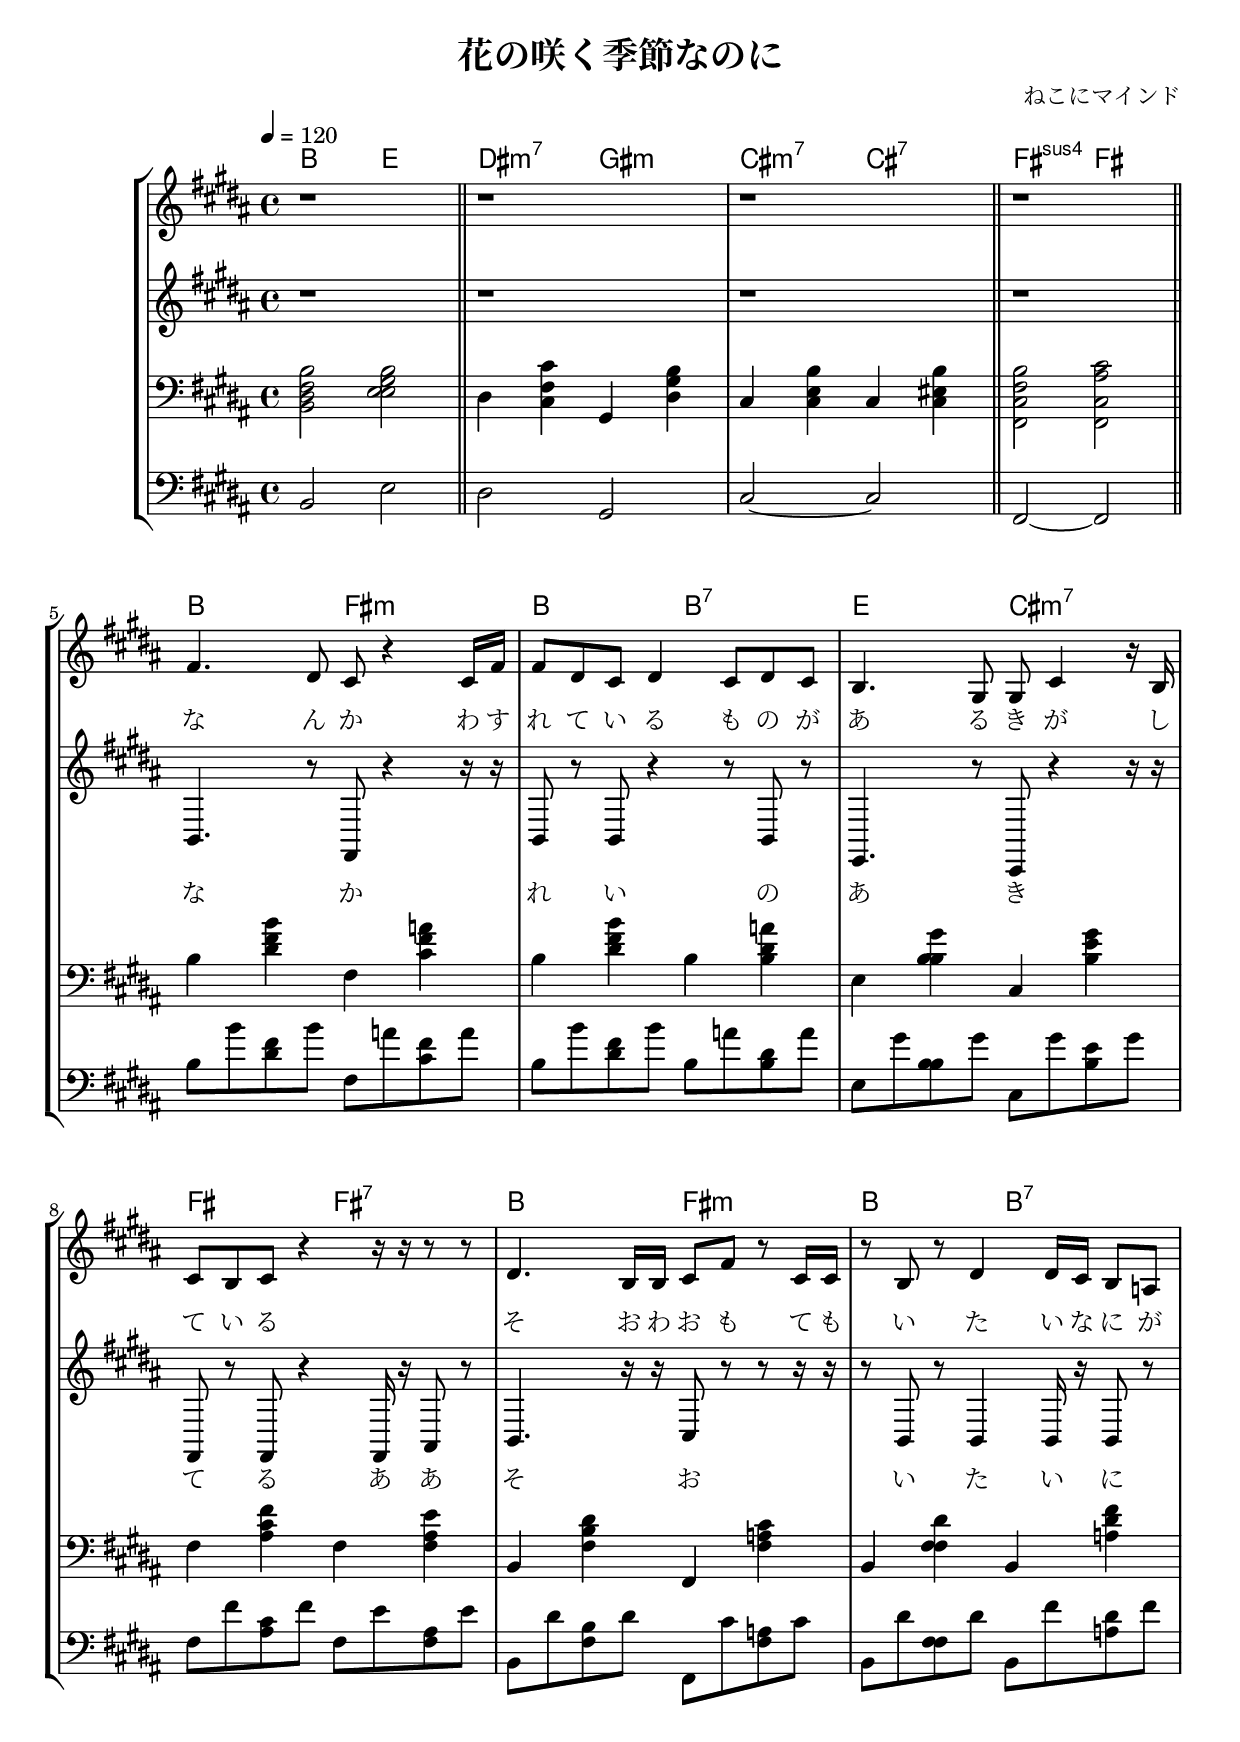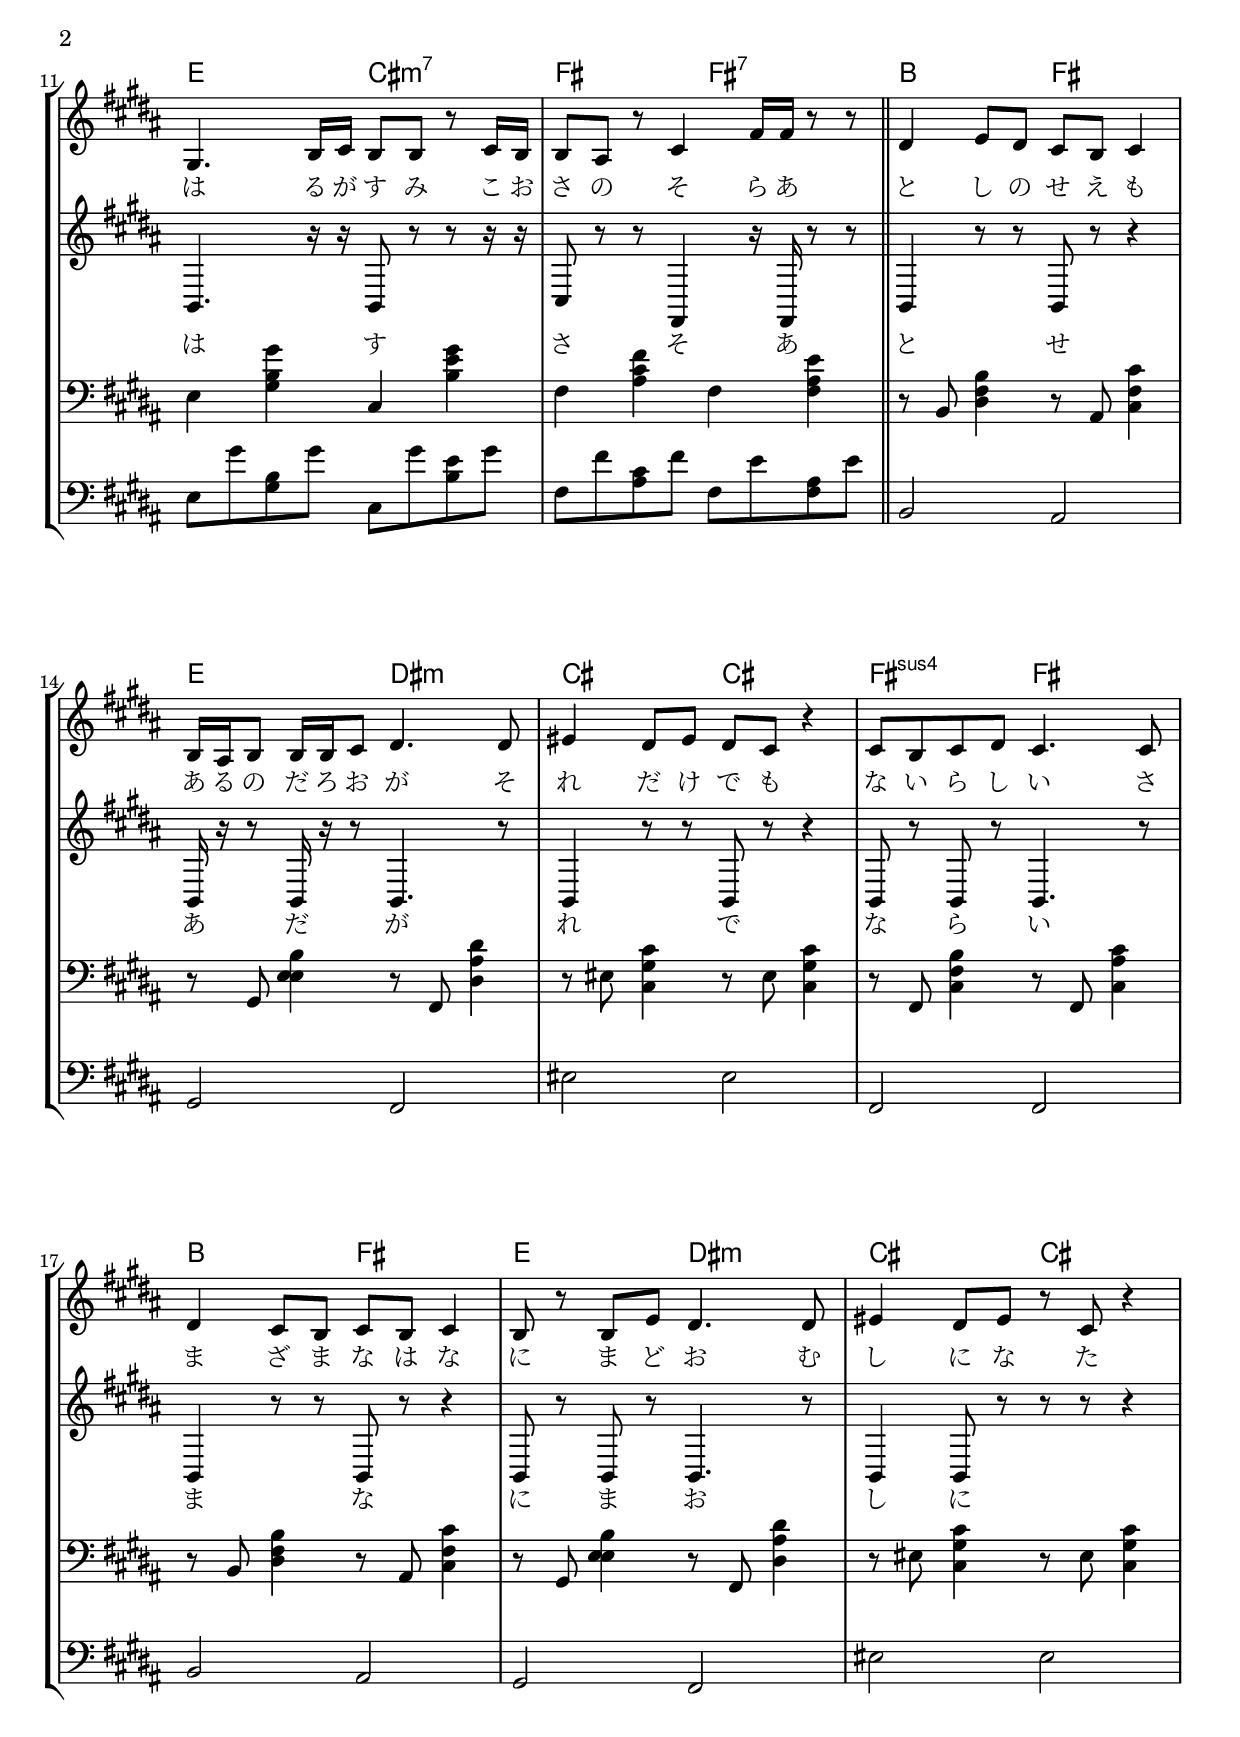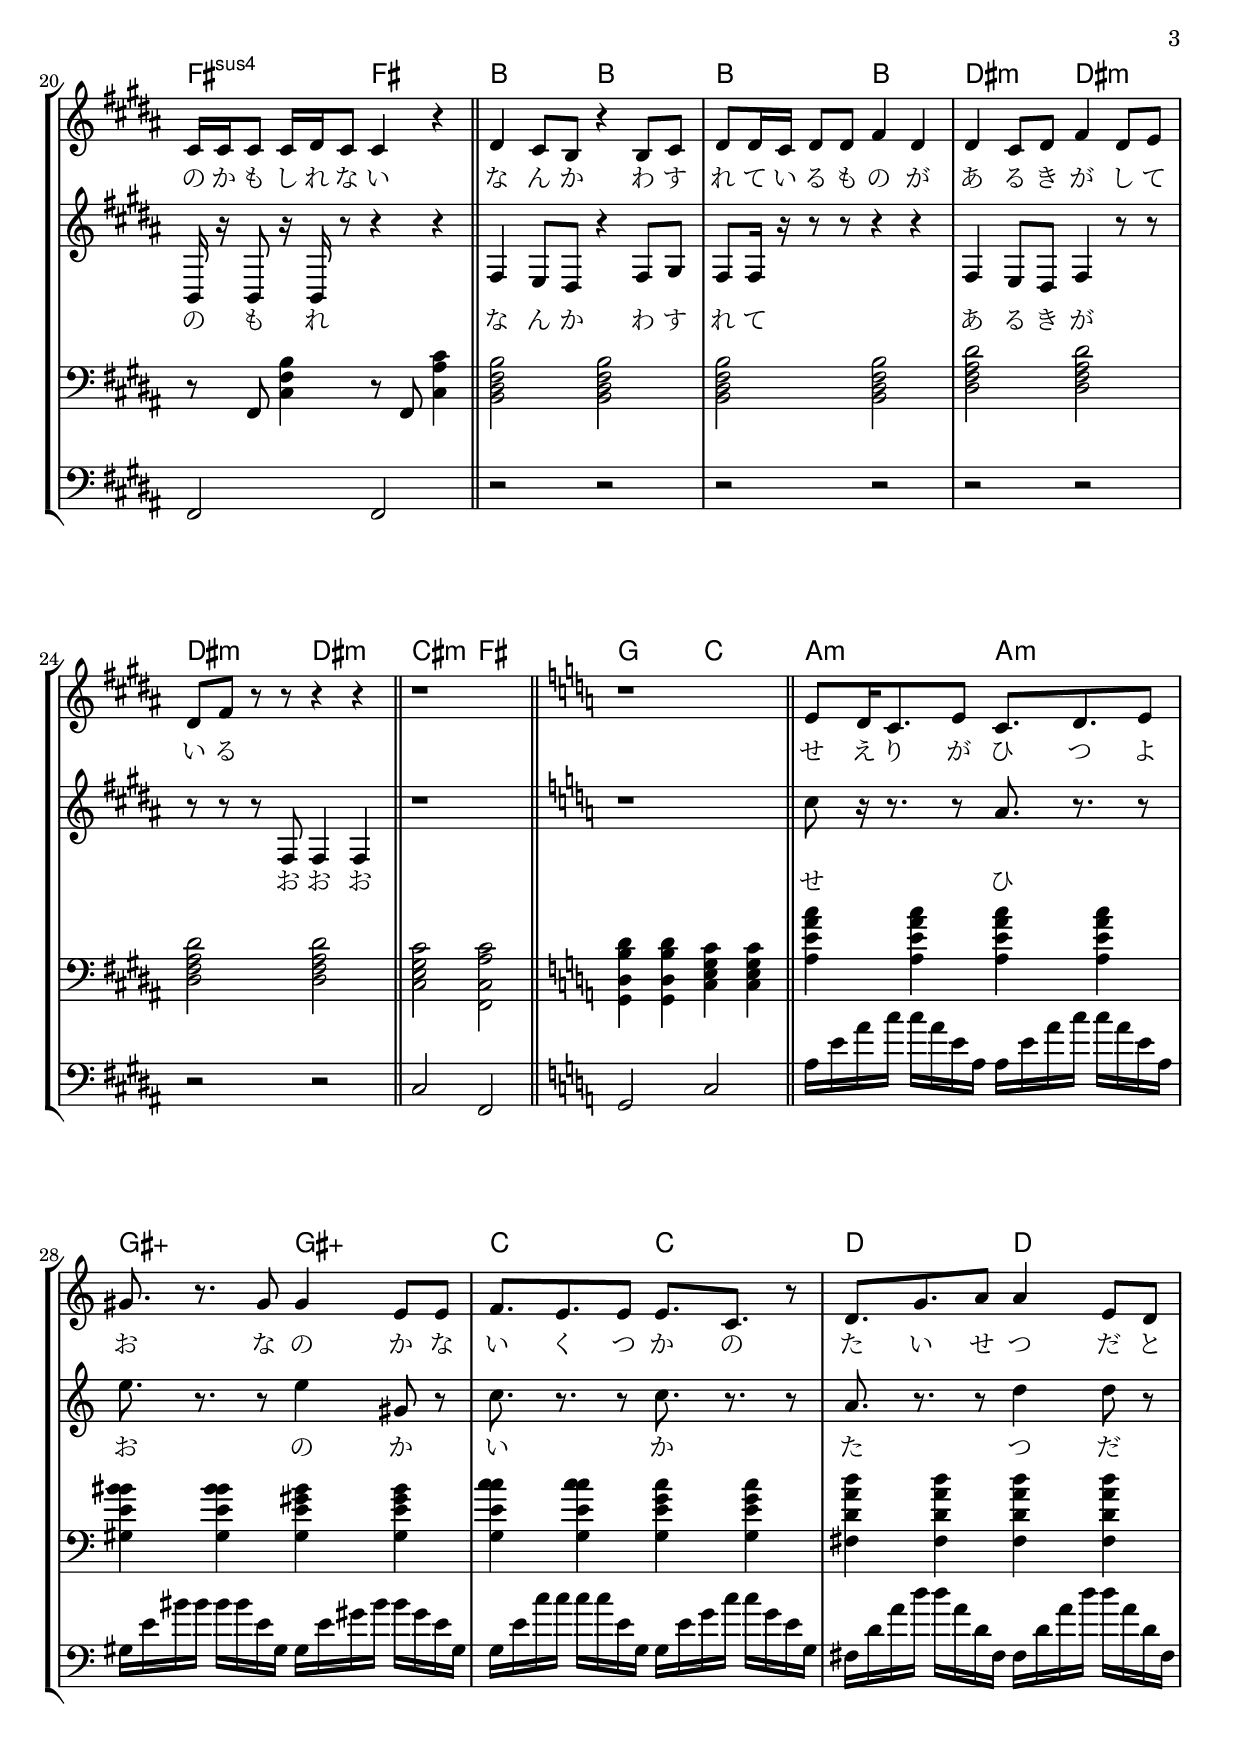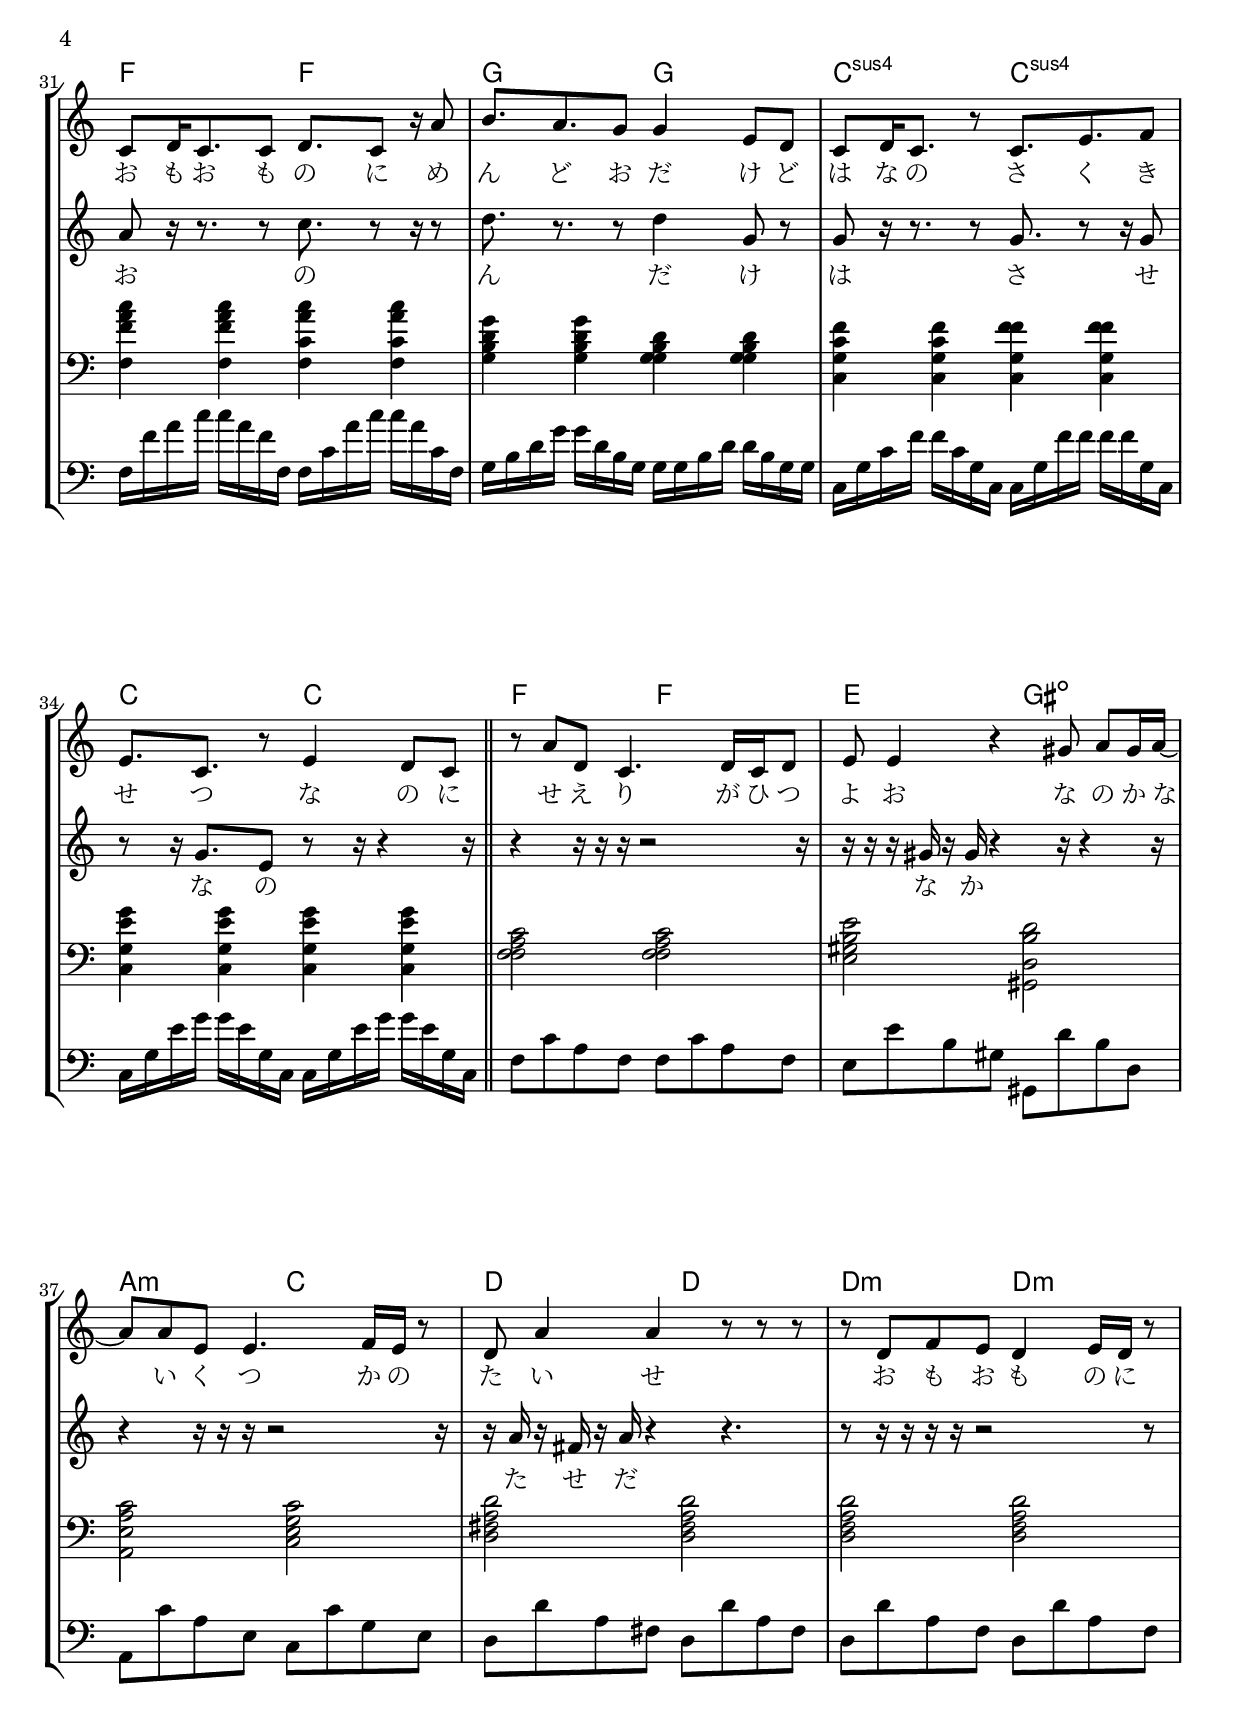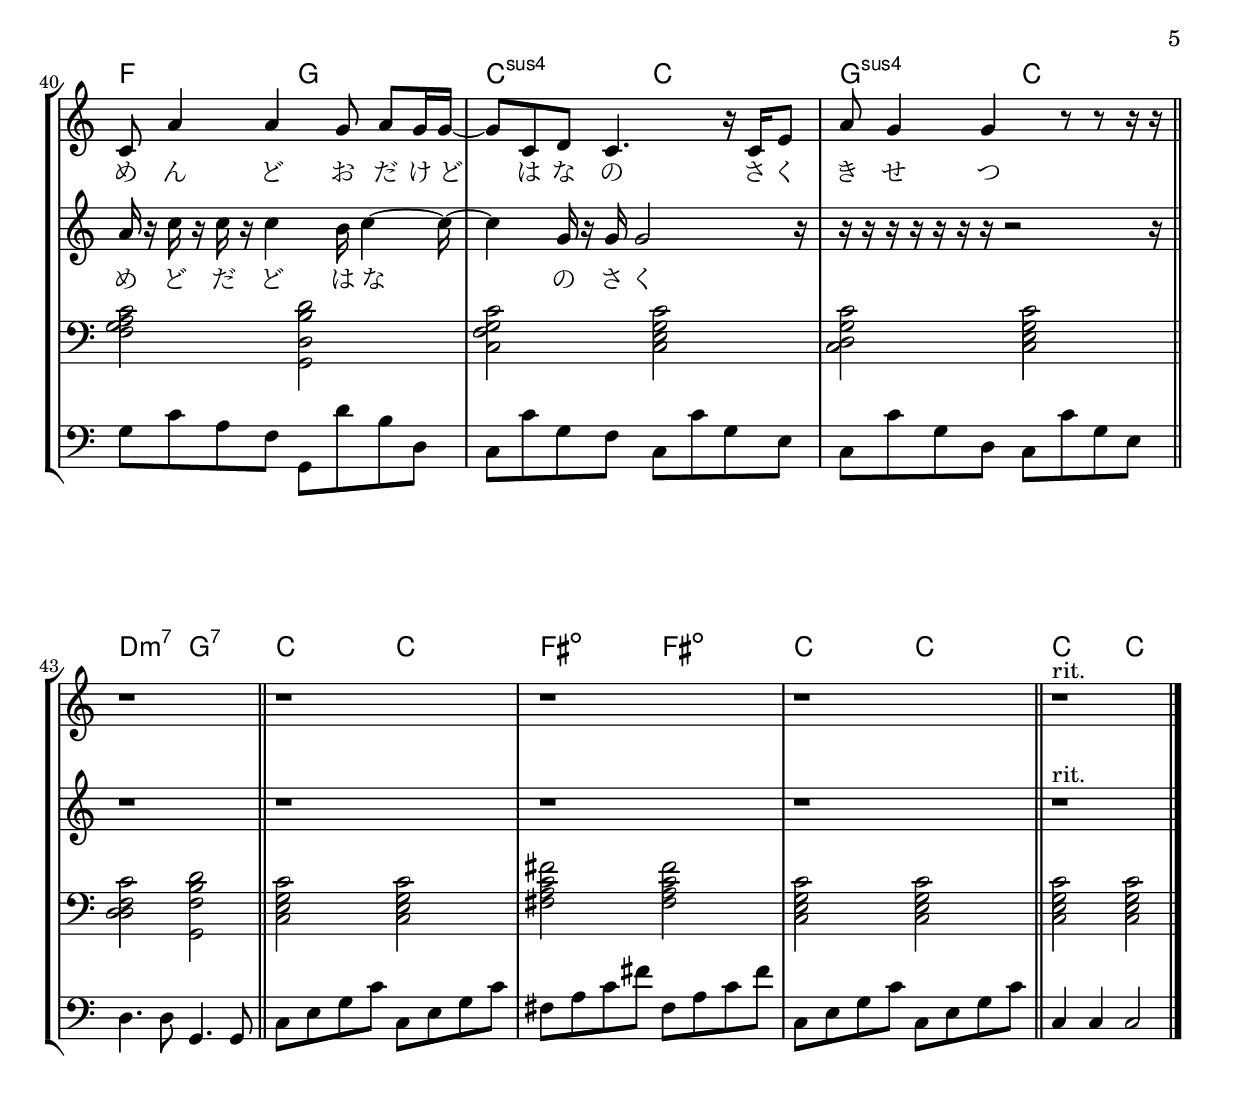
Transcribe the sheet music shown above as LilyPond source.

\version "2.12.1"

\header {
	title = \markup {花の咲く季節なのに}
	composer = \markup \center-column {ねこにマインド}
}

harmony = \chordmode {
	b2 e 

	dis:min7 gis:m cis:min7 cis:7 

	fis:sus4 fis 

	b fis:m b b:7 e cis:min7 fis fis:7 b fis:m b b:7 e cis:min7 fis fis:7 

	b fis e dis:m cis cis fis:sus4 fis b fis e dis:m cis cis fis:sus4 fis 

	b b b b dis:m dis:m dis:m dis:m 

	cis:m fis 

	g c 

	a:m a:m gis:aug gis:aug c c d d f f g g c:sus4 c:sus4 c c 

	f f e gis:dim a:m c d d d:m d:m f g c:sus4 c g:sus4 c 

	d:min7 g:7 

	c c fis:dim fis:dim c c 

	c c 
}

melody = {
	\key b \major
	\tempo 4 = 120
	r1   
	r1 | r1   
	r1   
	\set Staff.midiInstrument = #"mmi0.45"
	\set Staff.midiMinimumVolume = #0.7
	\set Staff.midiMaximumVolume = #0.9
	fis'4.  dis'8  cis'8  r4  cis'16  fis'16 
	fis'8  dis'8  cis'8  dis'4  cis'8  dis'8  cis'8 
	b4.  gis8  gis8  cis'4  r16  b16 
	cis'8  b8  cis'8  r4  r16  r16  r8  r8 
	dis'4.  b16  b16  cis'8  fis'8  r8  cis'16  cis'16 
	r8  b8  r8  dis'4  dis'16  cis'16  b8  a8 
	gis4.  b16  cis'16  b8  b8  r8  cis'16  b16 
	b8  ais8  r8  cis'4  fis'16  fis'16  r8  	\set Staff.midiInstrument = #"mmi0.45"
	\set Staff.midiMinimumVolume = #0.7
	\set Staff.midiMaximumVolume = #0.9
	r8 
	dis'4  e'8  dis'8  cis'8  b8  cis'4 
	b16  ais16  b8  b16  b16  cis'8  dis'4.  dis'8 
	eis'4  dis'8  eis'8  dis'8  cis'8  r4 
	cis'8  b8  cis'8  dis'8  cis'4.  cis'8 
	dis'4  cis'8  b8  cis'8  b8  cis'4 
	b8  r8  b8  e'8  dis'4.  dis'8 
	eis'4  dis'8  eis'8  r8  cis'8  r4 
	cis'16  cis'16  cis'8  cis'16  dis'16  cis'8  cis'4  	r4 	\set Staff.midiInstrument = #"Pad 4 (choir)"
	\set Staff.midiMinimumVolume = #0.7
	\set Staff.midiMaximumVolume = #0.9
	dis'4  cis'8  b8  r4  b8  cis'8 
	dis'8  dis'16  cis'16  dis'8  dis'8  fis'4  dis'4 
	dis'4  cis'8  dis'8  fis'4  dis'8  e'8 
	dis'8  fis'8  r8  r8  r4  r4
	r1   
	\key c \major
	r1   
	\set Staff.midiInstrument = #"mmi0.45"
	\set Staff.midiMinimumVolume = #0.7
	\set Staff.midiMaximumVolume = #0.9
	e'8  d'16  c'8.  e'8  c'8.  d'8.  e'8 
	gis'8.  r8.  gis'8  gis'4  e'8  e'8 
	f'8.  e'8.  e'8  e'8.  c'8.  r8 
	d'8.  g'8.  a'8  a'4  e'8  d'8 
	c'8  d'16  c'8.  c'8  d'8.  c'8  r16  a'8 
	b'8.  a'8.  g'8  g'4  e'8  d'8 
	c'8  d'16  c'8.  r8  c'8.  e'8.  f'8 
	e'8.  c'8.  r8  e'4  d'8  c'8
	\set Staff.midiInstrument = #"Lead 6 (voice)"
	\set Staff.midiMinimumVolume = #0.7
	\set Staff.midiMaximumVolume = #0.9
	r8 a'8  d'8  c'4.  d'16  c'16  d'8 
	e'8  e'4  r4  gis'8  a'8  gis'16  a'16~ 
	a'8  a'8  e'8  e'4.  f'16  e'16  r8 
	d'8  a'4  a'4  r8  r8  r8 
	r8  d'8  f'8  e'8  d'4  e'16  d'16  r8 
	c'8  a'4  a'4  g'8  a'8  g'16  g'16~ 
	g'8  c'8  d'8  c'4.  r16  c'16  e'8 
	a'8  g'4  g'4  r8  r8  r16  r16
	r1   
	r1 | r1 | r1   
	r1^"rit." \bar "|."
}

words = \lyricmode {
	
	
	
	な  ん  か  わ  す  れ  て  い  る  も  の  が  あ  る  き  が  し  て  い  る  そ  お  わ  お  も  て  も  い  た  い  な  に  が  は  る  が  す  み  こ  お  さ  の  そ  ら  あ  
	と  し  の  せ  え  も  あ  る  の  だ  ろ  お  が  そ  れ  だ  け  で  も  な  い  ら  し  い  さ  ま  ざ  ま  な  は  な  に  ま  ど  お  む  し  に  な  た  の  か  も  し  れ  な  い  
	な  ん  か  わ  す  れ  て  い  る  も  の  が  あ  る  き  が  し  て  い  る  
	
	
	せ  え  り  が  ひ  つ  よ  お  な  の  か  な  い  く  つ  か  の  た  い  せ  つ  だ  と  お  も  お  も  の  に  め  ん  ど  お  だ  け  ど  は  な  の  さ  く  き  せ  つ  な  の  に  
	せ  え  り  が  ひ  つ  よ  お  な  の  か  な  い  く  つ  か  の  た  い  せ  お  も  お  も  の  に  め  ん  ど  お  だ  け  ど  は  な  の  さ  く  き  せ  つ  
	
	
	
}

secondmelody = {
	\key b \major
	\tempo 4 = 120
	r1   
	r1 | r1   
	r1   
	\set Staff.midiInstrument = #"Electric Bass (finger)"
	\set Staff.midiMinimumVolume = #0.7
	\set Staff.midiMaximumVolume = #0.9
	b,4.  r8  fis,8  r4  r16  r16 
	b,8  r8  b,8  r4  r8  b,8  r8 
	e,4.  r8  cis,8  r4  r16  r16 
	fis,8  r8  fis,8  r4  fis,16  r16  ais,8  r8 
	b,4.  r16  r16  cis8  r8  r8  r16  r16 
	r8  b,8  r8  b,4  b,16  r16  b,8  r8 
	b,4.  r16  r16  b,8  r8  r8  r16  r16 
	cis8  r8  r8  fis,4  r16  fis,16  r8  	\set Staff.midiInstrument = #"Synth Bass 2"
	\set Staff.midiMinimumVolume = #0.7
	\set Staff.midiMaximumVolume = #0.9
	r8 
	b,4  r8  r8  b,8  r8  r4 
	b,16  r16  r8  b,16  r16  r8  b,4.  r8 
	b,4  r8  r8  b,8  r8  r4 
	b,8  r8  b,8  r8  b,4.  r8 
	b,4  r8  r8  b,8  r8  r4 
	b,8  r8  b,8  r8  b,4.  r8 
	b,4  b,8  r8  r8  r8  r4 
	b,16  r16  b,8  r16  b,16  r8  r4  	r4 	\set Staff.midiInstrument = #"Rock Organ"
	\set Staff.midiMinimumVolume = #0.7
	\set Staff.midiMaximumVolume = #0.9
	fis4  e8  dis8  r4  fis8  gis8 
	fis8  fis16  r16  r8  r8  r4  r4 
	fis4  e8  dis8  fis4  r8  r8 
	r8  r8  r8  fis8  fis4  fis4
	r1   
	\key c \major
	r1   
	\set Staff.midiInstrument = #"Lead 3 (calliope)"
	\set Staff.midiMinimumVolume = #0.7
	\set Staff.midiMaximumVolume = #0.9
	c''8  r16  r8.  r8  a'8.  r8.  r8 
	e''8.  r8.  r8  e''4  gis'8  r8 
	c''8.  r8.  r8  c''8.  r8.  r8 
	a'8.  r8.  r8  d''4  d''8  r8 
	a'8  r16  r8.  r8  c''8.  r8  r16  r8 
	d''8.  r8.  r8  d''4  g'8  r8 
	g'8  r16  r8.  r8  g'8.  r8  r16  g'8 
	r8  r16  g'8.  e'8  r8  	\set Staff.midiInstrument = #"Pad 1 (new age)"
	\set Staff.midiMinimumVolume = #0.7
	\set Staff.midiMaximumVolume = #0.9
	r16  r4 r16 
	r4  r16  r16  r16  r2  r16 
	r16  r16  r16  gis'16  r16  gis'16  r4  r16  r4 r16 
	r4  r16  r16  r16  r2 r16 
	r16  a'16  r16  fis'16  r16  a'16  r4  r4. 
	r8  r16  r16  r16  r16  r2  r8 
	a'16  r16  c''16  r16  c''16  r16  c''4  b'16  c''4~c''16~ 
	c''4  g'16  r16  g'16  g'2  r16 
	r16  r16  r16  r16  r16  r16  r16  	r2 r16 	r1   
	r1 | r1 | r1   
	r1^"rit." \bar "|."
}

secondwords = \lyricmode {
	
	
	
	な  か  れ  い  の  あ  き  て  る  あ  あ  そ  お  い  た  い  に  は  す  さ  そ  あ  
	と  せ  あ  だ  が  れ  で  な  ら  い  ま  な  に  ま  お  し  に  の  も  れ  
	な  ん  か  わ  す  れ  て  あ  る  き  が  お  お  お  
	
	
	せ  ひ  お  の  か  い  か  た  つ  だ  お  の  ん  だ  け  は  さ  せ  な  の  
	な  か  た  せ  だ  め  ど  だ  ど  は  な  の  さ  く  
	
	
	
}

tempochange = {
	\tempo 4 = 120
	r1 \bar "||"
	\tempo 4 = 120
	r1 | r1 \bar "||"
	\tempo 4 = 120
	r1 \bar "||"
	\tempo 4 = 120
	r1 | r1 | r1 | r1 | r1 | r1 | r1 | r1 \bar "||"
	\tempo 4 = 120
	r1 | r1 | r1 | r1 | r1 | r1 | r1 | r1 \bar "||"
	\tempo 4 = 120
	r1 | r1 | r1 | r1 \bar "||"
	\tempo 4 = 120
	r1 \bar "||"
	\tempo 4 = 120
	r1 \bar "||"
	\tempo 4 = 120
	r1 | r1 | r1 | r1 | r1 | r1 | r1 | r1 \bar "||"
	\tempo 4 = 120
	r1 | r1 | r1 | r1 | r1 | r1 | r1 | r1 \bar "||"
	\tempo 4 = 120
	r1 \bar "||"
	\tempo 4 = 120
	r1 | r1 | r1 \bar "||"
	\tempo 4 = 120
	\tempo 4 = 90 r2 \tempo 4 = 80 r2 \bar "|."
}

mainacc = {
	\clef bass
	\set Staff.midiInstrument = #"Electric Guitar (clean)"
	\set Staff.midiMinimumVolume = #0.3
	\set Staff.midiMaximumVolume = #0.6
	\key b \major
	\tempo 4 = 120
	<b, dis fis b>2
	<e e gis b>2
	\bar "||"

	\set Staff.midiInstrument = #"Pad 7 (halo)"
	\set Staff.midiMinimumVolume = #0.3
	\set Staff.midiMaximumVolume = #0.6
	dis4 <cis fis cis'>4
	gis,4 <dis gis b>4
	cis4 <cis e b>4
	cis4 <cis eis b>4
	\bar "||"

	\set Staff.midiInstrument = #"Electric Guitar (jazz)"
	\set Staff.midiMinimumVolume = #0.3
	\set Staff.midiMaximumVolume = #0.6
	<fis, cis fis b>2
	<fis, cis ais cis'>2
	\bar "||"

	\set Staff.midiInstrument = #"Electric Guitar (jazz)"
	\set Staff.midiMinimumVolume = #0.3
	\set Staff.midiMaximumVolume = #0.6
	b4 <dis' fis' b'>4
	fis4 <cis' fis' a'>4
	b4 <dis' fis' b'>4
	b4 <b dis' a'>4
	e4 <b b gis'>4
	cis4 <b e' gis'>4
	fis4 <ais cis' fis'>4
	fis4 <fis ais e'>4
	b,4 <fis b dis'>4
	fis,4 <fis a cis'>4
	b,4 <fis fis dis'>4
	b,4 <a dis' fis'>4
	e4 <gis b gis'>4
	cis4 <b e' gis'>4
	fis4 <ais cis' fis'>4
	fis4 <fis ais e'>4
	\bar "||"

	\set Staff.midiInstrument = #"Electric Guitar (jazz)"
	\set Staff.midiMinimumVolume = #0.3
	\set Staff.midiMaximumVolume = #0.6
	r8 b, <dis fis b>4
	r8 ais, <cis fis cis'>4
	r8 gis, <e e b>4
	r8 fis, <dis ais dis'>4
	r8 eis <cis gis cis'>4
	r8 eis <cis gis cis'>4
	r8 fis, <cis fis b>4
	r8 fis, <cis ais cis'>4
	r8 b, <dis fis b>4
	r8 ais, <cis fis cis'>4
	r8 gis, <e e b>4
	r8 fis, <dis ais dis'>4
	r8 eis <cis gis cis'>4
	r8 eis <cis gis cis'>4
	r8 fis, <cis fis b>4
	r8 fis, <cis ais cis'>4
	\bar "||"

	\set Staff.midiInstrument = #"Electric Piano2"
	\set Staff.midiMinimumVolume = #0.3
	\set Staff.midiMaximumVolume = #0.6
	<b, dis fis b>2
	<b, dis fis b>2
	<b, dis fis b>2
	<b, dis fis b>2
	<dis fis ais dis'>2
	<dis fis ais dis'>2
	<dis fis ais dis'>2
	<dis fis ais dis'>2
	\bar "||"

	\set Staff.midiInstrument = #"Electric Piano2"
	\set Staff.midiMinimumVolume = #0.3
	\set Staff.midiMaximumVolume = #0.6
	<cis e gis cis'>2
	<fis, cis ais cis'>2
	\bar "||"

	\set Staff.midiInstrument = #"Electric Guitar (jazz)"
	\set Staff.midiMinimumVolume = #0.3
	\set Staff.midiMaximumVolume = #0.6
	\key c \major
	<g, d b d'>4 <g, d b d'>4
	<c e g c'>4 <c e g c'>4
	\bar "||"

	\set Staff.midiInstrument = #"Electric Guitar (clean)"
	\set Staff.midiMinimumVolume = #0.3
	\set Staff.midiMaximumVolume = #0.6
	<a e' a' c''>4 <a e' a' c''>4
	<a e' a' c''>4 <a e' a' c''>4
	<gis e' bis' bis'>4 <gis e' bis' bis'>4
	<gis e' gis' bis'>4 <gis e' gis' bis'>4
	<g e' c'' c''>4 <g e' c'' c''>4
	<g e' g' c''>4 <g e' g' c''>4
	<fis d' a' d''>4 <fis d' a' d''>4
	<fis d' a' d''>4 <fis d' a' d''>4
	<f f' a' c''>4 <f f' a' c''>4
	<f c' a' c''>4 <f c' a' c''>4
	<g b d' g'>4 <g b d' g'>4
	<g g b d'>4 <g g b d'>4
	<c g c' f'>4 <c g c' f'>4
	<c g f' f'>4 <c g f' f'>4
	<c g e' g'>4 <c g e' g'>4
	<c g e' g'>4 <c g e' g'>4
	\bar "||"

	\set Staff.midiInstrument = #"Overdriven Guitar"
	\set Staff.midiMinimumVolume = #0.3
	\set Staff.midiMaximumVolume = #0.6
	<f f a c'>2
	<f f a c'>2
	<e gis b e'>2
	<gis, d b d'>2
	<a, e a c'>2
	<c e g c'>2
	<d fis a d'>2
	<d fis a d'>2
	<d f a d'>2
	<d f a d'>2
	<g f a c'>2
	<g, d b d'>2
	<c f g c'>2
	<c e g c'>2
	<c d g c'>2
	<c e g c'>2
	\bar "||"

	\set Staff.midiInstrument = #"Distorted Guitar"
	\set Staff.midiMinimumVolume = #0.3
	\set Staff.midiMaximumVolume = #0.6
	<d d f c'>2
	<g, f b d'>2
	\bar "||"

	\set Staff.midiInstrument = #"Electric Guitar (jazz)"
	\set Staff.midiMinimumVolume = #0.3
	\set Staff.midiMaximumVolume = #0.6
	<c e g c'>2
	<c e g c'>2
	<fis a c' fis'>2
	<fis a c' fis'>2
	<c e g c'>2
	<c e g c'>2
	\bar "||"

	\set Staff.midiInstrument = #"Acoustic grand"
	\set Staff.midiMinimumVolume = #0.3
	\set Staff.midiMaximumVolume = #0.6
	<c e g c'>2
	<c e g c'>2
	\bar "|."
}

subacc = {
	\clef bass
	\set Staff.midiInstrument = #"Electric Piano2"
	\set Staff.midiMinimumVolume = #0.3
	\set Staff.midiMaximumVolume = #0.6
	\key b \major
	\tempo 4 = 120
	b,2
	~e2
	\bar "||"

	\set Staff.midiInstrument = #"Electric Guitar (jazz)"
	\set Staff.midiMinimumVolume = #0.3
	\set Staff.midiMaximumVolume = #0.6
	dis2
	~gis,2
	cis2
	~cis2
	\bar "||"

	\set Staff.midiInstrument = #"Synthstrings 1"
	\set Staff.midiMinimumVolume = #0.3
	\set Staff.midiMaximumVolume = #0.6
	fis,2
	~fis,2
	\bar "||"

	\set Staff.midiInstrument = #"Synthstrings 1"
	\set Staff.midiMinimumVolume = #0.3
	\set Staff.midiMaximumVolume = #0.6
	b8 b' <dis' fis'> b'
	fis8 a' <cis' fis'> a'
	b8 b' <dis' fis'> b'
	b8 a' <b dis'> a'
	e8 gis' <b b> gis'
	cis8 gis' <b e'> gis'
	fis8 fis' <ais cis'> fis'
	fis8 e' <fis ais> e'
	b,8 dis' <fis b> dis'
	fis,8 cis' <fis a> cis'
	b,8 dis' <fis fis> dis'
	b,8 fis' <a dis'> fis'
	e8 gis' <gis b> gis'
	cis8 gis' <b e'> gis'
	fis8 fis' <ais cis'> fis'
	fis8 e' <fis ais> e'
	\bar "||"

	\set Staff.midiInstrument = #"Electric Piano2"
	\set Staff.midiMinimumVolume = #0.3
	\set Staff.midiMaximumVolume = #0.6
	b,2
	ais,2
	gis,2
	fis,2
	eis2
	eis2
	fis,2
	fis,2
	b,2
	ais,2
	gis,2
	fis,2
	eis2
	eis2
	fis,2
	fis,2
	\bar "||"

	\set Staff.midiInstrument = #"Acoustic grand"
	\set Staff.midiMinimumVolume = #0.3
	\set Staff.midiMaximumVolume = #0.6
	r2
	r2
	r2
	r2
	r2
	r2
	r2
	r2
	\bar "||"

	\set Staff.midiInstrument = #"Pad 4 (choir)"
	\set Staff.midiMinimumVolume = #0.3
	\set Staff.midiMaximumVolume = #0.6
	cis2
	~fis,2
	\bar "||"

	\set Staff.midiInstrument = #"Orchestra Hit"
	\set Staff.midiMinimumVolume = #0.3
	\set Staff.midiMaximumVolume = #0.6
	\key c \major
	g,2
	~c2
	\bar "||"

	\set Staff.midiInstrument = #"Synthstrings 1"
	\set Staff.midiMinimumVolume = #0.3
	\set Staff.midiMaximumVolume = #0.6
	a16 e' a' c'' c'' a' e' a
	a16 e' a' c'' c'' a' e' a
	gis16 e' bis' bis' bis' bis' e' gis
	gis16 e' gis' bis' bis' gis' e' gis
	g16 e' c'' c'' c'' c'' e' g
	g16 e' g' c'' c'' g' e' g
	fis16 d' a' d'' d'' a' d' fis
	fis16 d' a' d'' d'' a' d' fis
	f16 f' a' c'' c'' a' f' f
	f16 c' a' c'' c'' a' c' f
	g16 b d' g' g' d' b g
	g16 g b d' d' b g g
	c16 g c' f' f' c' g c
	c16 g f' f' f' f' g c
	c16 g e' g' g' e' g c
	c16 g e' g' g' e' g c
	\bar "||"

	\set Staff.midiInstrument = #"Electric Piano2"
	\set Staff.midiMinimumVolume = #0.3
	\set Staff.midiMaximumVolume = #0.6
	f8 c' a f
	f8 c' a f
	e8 e' b gis
	gis,8 d' b d
	a,8 c' a e
	c8 c' g e
	d8 d' a fis
	d8 d' a fis
	d8 d' a f
	d8 d' a f
	g8 c' a f
	g,8 d' b d
	c8 c' g f
	c8 c' g e
	c8 c' g d
	c8 c' g e
	\bar "||"

	\set Staff.midiInstrument = #"Synth Bass 2"
	\set Staff.midiMinimumVolume = #0.3
	\set Staff.midiMaximumVolume = #0.6
	d4.d8
	g,4.g,8
	\bar "||"

	\set Staff.midiInstrument = #"Electric Piano2"
	\set Staff.midiMinimumVolume = #0.3
	\set Staff.midiMaximumVolume = #0.6
	c8 e8 g8 c'8
	c8 e8 g8 c'8
	fis8 a8 c'8 fis'8
	fis8 a8 c'8 fis'8
	c8 e8 g8 c'8
	c8 e8 g8 c'8
	\bar "||"

	\set Staff.midiInstrument = #"Marimba"
	\set Staff.midiMinimumVolume = #0.3
	\set Staff.midiMaximumVolume = #0.6
	c4 c4
	c2
	\bar "|."
}

percA = {
	\drummode {
	r1 \bar "||"
	r1  |r2 r8 hho4 hho8  \bar "||"
	r2 r8 hho4 hho8  \bar "||"
	r1  |r1  |r1  |r1  |r1  |r1  |r1  |r2 r8 hho4 hho8  \bar "||"
	r1  |r2. hho4  |r1  |r2. hho4  |r1  |r2. hho4  |r1  |r2. hho4  \bar "||"
	hh8 hh8 hh8 hh8 hh8 hh8 hh8 hh8  |hh8 hh8 hh8 hh8 hh4 hh8 hh8  |hh8 hh8 hh8 hh8 hh8 hh8 hh8 hh8  |r8 hh2. r8  \bar "||"
	r2 r8 hho4 hho8  \bar "||"
	r2 hho2  \bar "||"
	r8 cymr16 cymr16 cymr8 cymr16 cymr16 cymr8 cymr16 cymr16 cymr8 cymr8  |cymr8 cymr16 cymr16 cymr8 cymr16 cymr16 cymr8 cymr16 cymr16 cymr8 cymr8  |cymr8 cymr16 cymr16 cymr8 cymr16 cymr16 cymr8 cymr16 cymr16 cymr8 cymr16 cymr16  |cymr8 cymr16 cymr16 cymr8 cymr16 cymr16 cymr8 cymr16 cymr16 cymr8 cymr8  |r8 cymr16 cymr16 cymr8 cymr16 cymr16 cymr8 cymr16 cymr16 cymr8 cymr8  |cymr8 cymr16 cymr16 cymr8 cymr16 cymr16 cymr8 cymr16 cymr16 cymr8 cymr8  |cymr8 cymr16 cymr16 cymr8 cymr16 cymr16 cymr8 cymr16 cymr16 cymr8 cymr16 cymr16  |cymr8 cymr16 cymr16 cymr8 cymr16 cymr16 cymr8 cymr16 cymr16 cymr8 cymr8  \bar "||"
	r1  |r1  |r1  |r1  |r1  |r1  |r1  |r2 r8 hho4 hho8  \bar "||"
	r2 hho2  \bar "||"
	r1  |r1  |r2 r8 hho4 hho8  \bar "||"
	r2. hho4  \bar "|."
	}
}

percB = {
	\drummode {
	r1 \bar "||"
	r4. hhp2 hhp8  |hhp4 hhp4 hhp4 hhp4  \bar "||"
	hhp4 hhp4 hhp4 hhp4  \bar "||"
	r4. hhp2 hhp8  |r4. hhp2 hhp8  |r4. hhp2 hhp8  |r4. hhp2 hhp8  |r4. hhp2 hhp8  |r4. hhp2 hhp8  |r4. hhp2 hhp8  |hhp4 hhp4 hhp4 hhp4  \bar "||"
	r16 hhp16 hhp8 hhp16 hhp8 hhp2 r16  |r16 hhp16 hhp8 hhp16 hhp8 hhp2 r16  |r16 hhp16 hhp8 hhp16 hhp8 hhp2 r16  |r16 hhp16 hhp8 hhp16 hhp8 hhp2 r16  |r16 hhp16 hhp8 hhp16 hhp8 hhp2 r16  |r16 hhp16 hhp8 hhp16 hhp8 hhp2 r16  |r16 hhp16 hhp8 hhp16 hhp8 hhp2 r16  |r16 hhp16 hhp8 hhp16 hhp8 hhp2 hhp16  \bar "||"
	r4 sn8. sn8 sn8. sn8. sn16  |r4 sn8. sn8 sn8. sn4  |r4 sn8. sn8 sn8. sn8. sn16  |r4 sn2 sn4  \bar "||"
	hhp4 hhp4 hhp4 hhp4  \bar "||"
	hh8 hh16 hh16 hh8 hh16 hh8 hh4. r16  \bar "||"
	r4 sn2 sn4  |r4 sn8 sn4. sn4  |r4 sn2 sn4  |r4 sn8 sn4. sn4  |r4 sn2 sn4  |r4 sn8 sn4. sn4  |r4 sn2 sn4  |r4 sn2 sn8 sn16 sn16  \bar "||"
	r4. hhp2 hhp8  |r4. hhp2 hhp8  |r4. hhp2 hhp8  |r4. hhp2 hhp8  |r4. hhp2 hhp8  |r4. hhp2 hhp8  |r4. hhp2 hhp8  |hhp4 hhp4 hhp4 hhp4  \bar "||"
	hh8 hh16 hh16 hh8 hh16 hh8 hh4. r16  \bar "||"
	r4. hhp2 hhp8  |r4. hhp2 hhp8  |hhp4 hhp4 hhp4 hhp4  \bar "||"
	r16 hhp16 hhp8 hhp16 hhp8 hhp2 hhp16  \bar "|."
	}
}

percC = {
	\drummode {
	r1 \bar "||"
	hh4 hh4 hh4 hh4  |r4. hh2 r8  \bar "||"
	r4. hh2 r8  \bar "||"
	hh4 hh4 hh4 hh4  |hh4 hh4 hh4 hh4  |hh4 hh4 hh4 hh4  |hh4 hh4 hh4 hh4  |hh4 hh4 hh4 hh4  |hh4 hh4 hh4 hh4  |hh4 hh4 hh4 hh4  |r4. hh2 r8  \bar "||"
	hh8. hh8. hh2 r8  |hh8. hh8. hh2 hh8  |hh8. hh8. hh2 r8  |hh8. hh8. hh2 hh8  |hh8. hh8. hh2 r8  |hh8. hh8. hh2 hh8  |hh8. hh8. hh2 r8  |hh8. hh8. hh4 hh4 hh8  \bar "||"
	bd8 bd4 bd2 bd8  |bd8 bd2 bd4.  |bd8 bd4 bd2 bd8  |bd8 bd4. bd4. bd8  \bar "||"
	r4. hh2 r8  \bar "||"
	r4 sn4. sn16 sn8 sn16 sn16 sn16  \bar "||"
	bd8. bd16 bd8. bd16 bd8. bd16 bd8. bd16  |bd8. bd16 bd8. bd16 bd8. bd16 bd4  |bd8. bd16 bd8. bd16 bd8. bd16 bd8. bd16  |bd8. bd16 bd8. bd16 bd8. bd16 bd4  |bd8. bd16 bd8. bd16 bd8. bd16 bd8. bd16  |bd8. bd16 bd8. bd16 bd8. bd16 bd4  |bd8. bd16 bd8. bd16 bd8. bd16 bd8. bd16  |bd8. bd16 bd8. bd16 bd8. bd16 bd8. bd16  \bar "||"
	hh4 hh4 hh4 hh4  |hh4 hh4 hh4 hh4  |hh4 hh4 hh4 hh4  |hh4 hh4 hh4 hh4  |hh4 hh4 hh4 hh4  |hh4 hh4 hh4 hh4  |hh4 hh4 hh4 hh4  |r4. hh2 r8  \bar "||"
	r4 sn4. sn16 sn8 sn16 sn16 sn16  \bar "||"
	hh4 hh4 hh4 hh4  |hh4 hh4 hh4 hh4  |r4. hh2 r8  \bar "||"
	hh8. hh8. hh4 hh4 hh8  \bar "|."
	}
}

percD = {
	\drummode {
	r1 \bar "||"
	bd2. r8 bd8  |bd8. bd4. r16 bd4 bd8  \bar "||"
	bd8. bd4. r16 bd4 bd8  \bar "||"
	bd2. r8 bd8  |bd8. bd8. bd2 bd8  |bd2. r8 bd8  |bd8. bd8. bd2 bd8  |bd2. r8 bd8  |bd8. bd8. bd2 bd8  |bd2. r8 bd8  |bd8. bd4. r16 bd4 bd8  \bar "||"
	r2 ss2  |r2 ss2  |r2 ss2  |r2 ss2  |r2 ss2  |r2 ss2  |r2 ss2  |r2 ss2  \bar "||"
	r1  |r2 r8 hho4.  |r1  |r4. r16 hho2 r16  \bar "||"
	bd8. bd4. r16 bd4 bd8  \bar "||"
	bd4. bd8. bd4. r16  \bar "||"
	r1  |r2 r16 tommh4. r16  |r1  |r2 r16 tommh4. r16  |r1  |r2 r16 tommh4. r16  |r1  |r4. tommh2 r8  \bar "||"
	bd2. r8 bd8  |bd8. bd8. bd2 bd8  |bd2. r8 bd8  |bd8. bd8. bd2 bd8  |bd2. r8 bd8  |bd8. bd8. bd2 bd8  |bd2. r8 bd8  |bd8. bd4. r16 bd4 bd8  \bar "||"
	bd4. bd8. bd4. r16  \bar "||"
	bd2. r8 bd8  |bd8. bd8. bd2 bd8  |bd8. bd4. r16 bd4 bd8  \bar "||"
	r2 ss2  \bar "|."
	}
}

percE = {
	\drummode {
	r1 \bar "||"
	r1 | r1 \bar "||"
	r1 \bar "||"
	r1 | r1 | r1 | r1 | r1 | r1 | r1 | r1 \bar "||"
	bd2 r8 bd4 bd8  |bd4. bd4 bd4 bd8  |bd2 r8 bd4 bd8  |bd4. bd4 bd4 bd8  |bd2 r8 bd4 bd8  |bd4. bd4 bd4 bd8  |bd2 r8 bd4 bd8  |bd4. bd4 bd4.  \bar "||"
	r1 |r1 |r1 |cymc1  \bar "||"
	r1 \bar "||"
	r2. cymc4  \bar "||"
	r1  |r2. r8 toml8  |r1  |r2. r8 toml8  |r1  |r2. r8 toml8  |r1  |r2 r16 toml4. r16  \bar "||"
	r1 | r1 | r1 | r1 | r1 | r1 | r1 | r1 \bar "||"
	r2. cymc4  \bar "||"
	r1 | r1 | r1 \bar "||"
	bd4. bd4 bd4.  \bar "|."
	}
}

percF = {
	\drummode {
	r1 \bar "||"
	r1 | r1 \bar "||"
	r1 \bar "||"
	r1 | r1 | r1 | r1 | r1 | r1 | r1 | r1 \bar "||"
	r1 | r1 | r1 | r1 | r1 | r1 | r1 | r1 \bar "||"
	r1 |r1 |r1 |r4 r16 tommh16 tommh4. tommh4  \bar "||"
	r1 \bar "||"
	r1 \bar "||"
	cymc1  |r1 |r1 |r1 |cymc1  |r1 |r1 |r1 \bar "||"
	r1 | r1 | r1 | r1 | r1 | r1 | r1 | r1 \bar "||"
	r1 \bar "||"
	r1 | r1 | r1 \bar "||"
	r1 \bar "|."
	}
}

percG = {
	\drummode {
	r1 \bar "||"
	r1 | r1 \bar "||"
	r1 \bar "||"
	r1 | r1 | r1 | r1 | r1 | r1 | r1 | r1 \bar "||"
	r1 | r1 | r1 | r1 | r1 | r1 | r1 | r1 \bar "||"
	r1 |r1 |r1 |r4. r16 tomml4. tomml8.  \bar "||"
	r1 \bar "||"
	r1 \bar "||"
	r1 | r1 | r1 | r1 | r1 | r1 | r1 | r1 \bar "||"
	r1 | r1 | r1 | r1 | r1 | r1 | r1 | r1 \bar "||"
	r1 \bar "||"
	r1 | r1 | r1 \bar "||"
	r1 \bar "|."
	}
}

percH = {
	\drummode {
	r1 \bar "||"
	r1 | r1 \bar "||"
	r1 \bar "||"
	r1 | r1 | r1 | r1 | r1 | r1 | r1 | r1 \bar "||"
	r1 | r1 | r1 | r1 | r1 | r1 | r1 | r1 \bar "||"
	r1 |r1 |r1 |r2 r16 toml8 toml4 r16  \bar "||"
	r1 \bar "||"
	r1 \bar "||"
	r1 | r1 | r1 | r1 | r1 | r1 | r1 | r1 \bar "||"
	r1 | r1 | r1 | r1 | r1 | r1 | r1 | r1 \bar "||"
	r1 \bar "||"
	r1 | r1 | r1 \bar "||"
	r1 \bar "|."
	}
}

percI = {
	\drummode {
	r1 \bar "||"
	r1 | r1 \bar "||"
	r1 \bar "||"
	r1 | r1 | r1 | r1 | r1 | r1 | r1 | r1 \bar "||"
	r1 | r1 | r1 | r1 | r1 | r1 | r1 | r1 \bar "||"
	r1 |r1 |r1 |r2 r8 tomfh4 tomfh8  \bar "||"
	r1 \bar "||"
	r1 \bar "||"
	r1 | r1 | r1 | r1 | r1 | r1 | r1 | r1 \bar "||"
	r1 | r1 | r1 | r1 | r1 | r1 | r1 | r1 \bar "||"
	r1 \bar "||"
	r1 | r1 | r1 \bar "||"
	r1 \bar "|."
	}
}

\score {
	<<
		\new StaffGroup <<
			\new ChordNames {\harmony}
			\new Voice = "melody" {\melody}
			\new Lyrics \lyricsto "melody" \words
			\new Voice = "secondmelody" {\secondmelody}
			\new Lyrics \lyricsto "secondmelody" \secondwords
			\new Staff = "mainacc" {\mainacc}
			\new Staff = "subacc" {\subacc}
		>>
	>>
	\layout { }
}
